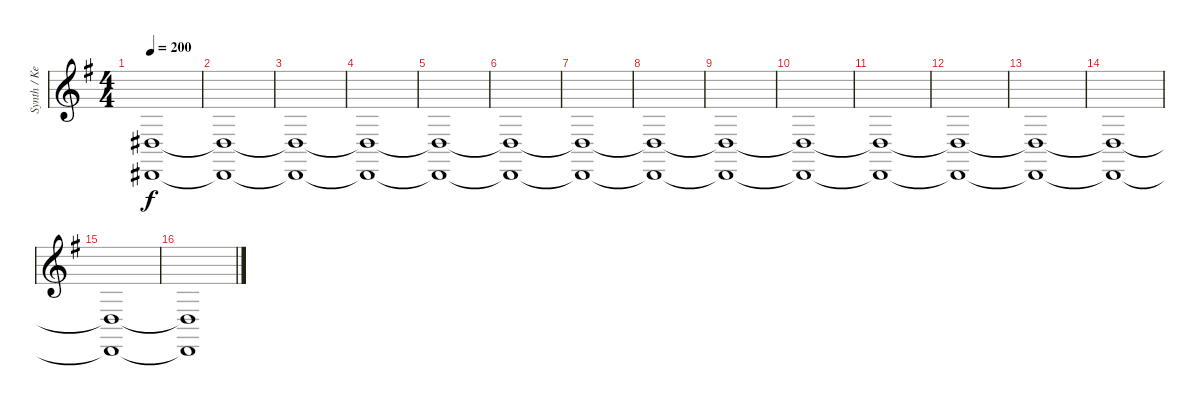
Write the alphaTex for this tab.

\track ("Synth / Keyboard I" "Synth / Ke") {instrument lead2sawtooth}
\staff {score}
\tuning (Eb4 Bb3 Gb3 Db3 Ab2 Eb2) {hide}
\ts (4 4)
\tempo 200
\clef g2
\ks g
(2.4{t} 0.6{t}).1{dy f} |
(2.4{t} 0.6{t}).1 |
(2.4{t} 0.6{t}).1 |
(2.4{t} 0.6{t}).1 |
(2.4{t} 0.6{t}).1 |
(2.4{t} 0.6{t}).1 |
(2.4{t} 0.6{t}).1 |
(2.4{t} 0.6{t}).1 |
(2.4{t} 0.6{t}).1 |
(2.4{t} 0.6{t}).1 |
(2.4{t} 0.6{t}).1 |
(2.4{t} 0.6{t}).1 |
(2.4{t} 0.6{t}).1 |
(2.4{t} 0.6{t}).1 |
(2.4{t} 0.6{t}).1 |
(2.4{t} 0.6{t}).1
